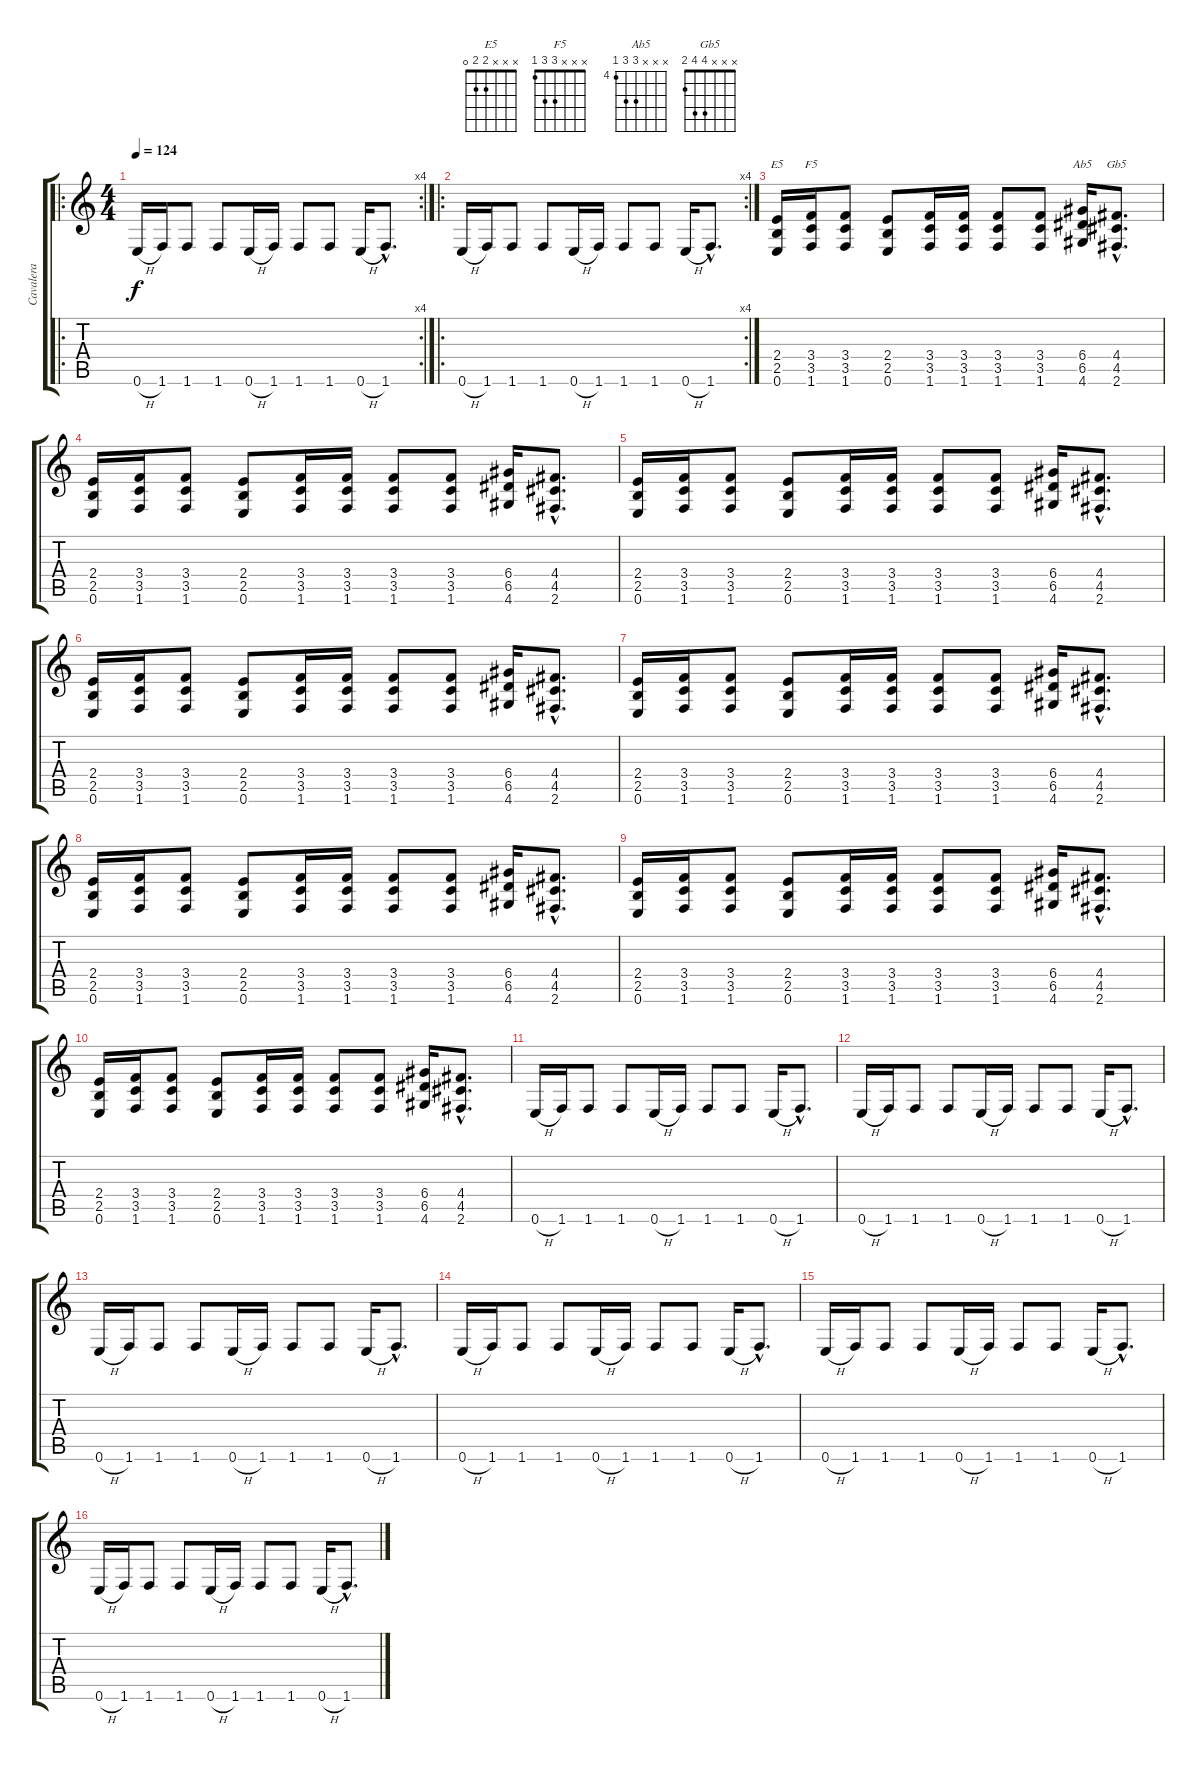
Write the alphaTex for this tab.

\track ("Cavalera" "Cavalera") {instrument distortionguitar}
\staff {score tabs}
\tuning (E4 B3 G3 D3 A2 E2) {hide}
\chord ("E5" x x x 2 2 0)
\chord ("F5" x x x 3 3 1)
\chord ("Ab5" x x x 6 6 4) {firstfret 4}
\chord ("Gb5" x x x 4 4 2)
\ro
\rc 4
\ts (4 4)
\tempo 124
\clef g2
\ks c
0.6{h}.16{dy f instrument distortionguitar} 1.6.16 1.6.8 1.6.8 0.6{h}.16 1.6.16 1.6.8 1.6.8 0.6{h}.16 1.6{hac}.8{d} |
\ro
\rc 4
0.6{h}.16 1.6.16 1.6.8 1.6.8 0.6{h}.16 1.6.16 1.6.8 1.6.8 0.6{h}.16 1.6{hac}.8{d} |
(2.4 2.5 0.6).16{ch "E5"} (3.4 3.5 1.6).16{ch "F5"} (3.4 3.5 1.6).8 (2.4 2.5 0.6).8 (3.4 3.5 1.6).16 (3.4 3.5 1.6).16 (3.4 3.5 1.6).8 (3.4 3.5 1.6).8 (6.4 6.5 4.6).16{ch "Ab5"} (4.4{hac} 4.5{hac} 2.6{hac}).8{d ch "Gb5"} |
(2.4 2.5 0.6).16 (3.4 3.5 1.6).16 (3.4 3.5 1.6).8 (2.4 2.5 0.6).8 (3.4 3.5 1.6).16 (3.4 3.5 1.6).16 (3.4 3.5 1.6).8 (3.4 3.5 1.6).8 (6.4 6.5 4.6).16 (4.4{hac} 4.5{hac} 2.6{hac}).8{d} |
(2.4 2.5 0.6).16 (3.4 3.5 1.6).16 (3.4 3.5 1.6).8 (2.4 2.5 0.6).8 (3.4 3.5 1.6).16 (3.4 3.5 1.6).16 (3.4 3.5 1.6).8 (3.4 3.5 1.6).8 (6.4 6.5 4.6).16 (4.4{hac} 4.5{hac} 2.6{hac}).8{d} |
(2.4 2.5 0.6).16 (3.4 3.5 1.6).16 (3.4 3.5 1.6).8 (2.4 2.5 0.6).8 (3.4 3.5 1.6).16 (3.4 3.5 1.6).16 (3.4 3.5 1.6).8 (3.4 3.5 1.6).8 (6.4 6.5 4.6).16 (4.4{hac} 4.5{hac} 2.6{hac}).8{d} |
(2.4 2.5 0.6).16 (3.4 3.5 1.6).16 (3.4 3.5 1.6).8 (2.4 2.5 0.6).8 (3.4 3.5 1.6).16 (3.4 3.5 1.6).16 (3.4 3.5 1.6).8 (3.4 3.5 1.6).8 (6.4 6.5 4.6).16 (4.4{hac} 4.5{hac} 2.6{hac}).8{d} |
(2.4 2.5 0.6).16 (3.4 3.5 1.6).16 (3.4 3.5 1.6).8 (2.4 2.5 0.6).8 (3.4 3.5 1.6).16 (3.4 3.5 1.6).16 (3.4 3.5 1.6).8 (3.4 3.5 1.6).8 (6.4 6.5 4.6).16 (4.4{hac} 4.5{hac} 2.6{hac}).8{d} |
(2.4 2.5 0.6).16 (3.4 3.5 1.6).16 (3.4 3.5 1.6).8 (2.4 2.5 0.6).8 (3.4 3.5 1.6).16 (3.4 3.5 1.6).16 (3.4 3.5 1.6).8 (3.4 3.5 1.6).8 (6.4 6.5 4.6).16 (4.4{hac} 4.5{hac} 2.6{hac}).8{d} |
(2.4 2.5 0.6).16 (3.4 3.5 1.6).16 (3.4 3.5 1.6).8 (2.4 2.5 0.6).8 (3.4 3.5 1.6).16 (3.4 3.5 1.6).16 (3.4 3.5 1.6).8 (3.4 3.5 1.6).8 (6.4 6.5 4.6).16 (4.4{hac} 4.5{hac} 2.6{hac}).8{d} |
0.6{h}.16 1.6.16 1.6.8 1.6.8 0.6{h}.16 1.6.16 1.6.8 1.6.8 0.6{h}.16 1.6{hac}.8{d} |
0.6{h}.16 1.6.16 1.6.8 1.6.8 0.6{h}.16 1.6.16 1.6.8 1.6.8 0.6{h}.16 1.6{hac}.8{d} |
0.6{h}.16 1.6.16 1.6.8 1.6.8 0.6{h}.16 1.6.16 1.6.8 1.6.8 0.6{h}.16 1.6{hac}.8{d} |
0.6{h}.16 1.6.16 1.6.8 1.6.8 0.6{h}.16 1.6.16 1.6.8 1.6.8 0.6{h}.16 1.6{hac}.8{d} |
0.6{h}.16 1.6.16 1.6.8 1.6.8 0.6{h}.16 1.6.16 1.6.8 1.6.8 0.6{h}.16 1.6{hac}.8{d} |
0.6{h}.16 1.6.16 1.6.8 1.6.8 0.6{h}.16 1.6.16 1.6.8 1.6.8 0.6{h}.16 1.6{hac}.8{d}
